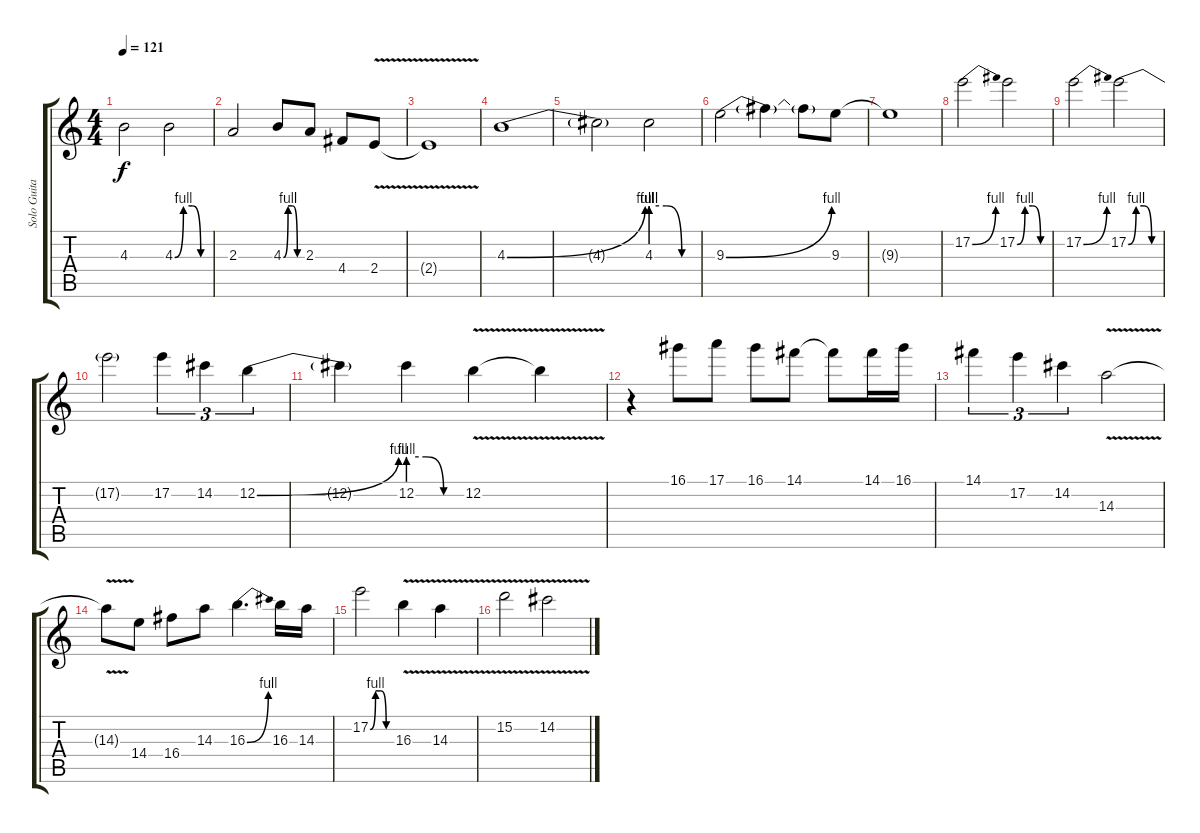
\track ("Solo Guitar" "Solo Guita") {instrument distortionguitar}
\staff {score tabs}
\tuning (E4 B3 G3 D3 A2 E2) {hide}
\ts (4 4)
\tempo 121
\clef g2
\ks c
4.3{t}.2{dy f} 4.3{be (custom 0 0 15 4 30 4 45 0 60 0)}.2 |
2.3.2 4.3{be (custom 0 0 15 4 30 4 45 0 60 0)}.8 2.3.8 4.4.8 2.4{v}.8 |
2.4{t}.1 |
4.3{be (bend 0 0 60 4)}.1 |
4.3{t}.2 4.3{be (custom 0 4 20 4 40 0 60 0)}.2 |
9.3{be (bend 0 0 60 4)}.2 9.3{t}.4 9.3{t}.8 9.3.8 |
9.3{t}.1 |
17.2{be (bend 0 0 60 4)}.2 17.2{be (custom 0 0 15 4 30 4 45 0 60 0)}.2 |
17.2{be (bend 0 0 60 4)}.2 17.2{be (custom 0 0 15 4 30 4 45 0 60 0)}.2 |
17.2{t}.2 17.2.4{tu (3 2)} 14.2.4{tu (3 2)} 12.2{be (bend 0 0 60 4)}.4{tu (3 2)} |
12.2{t}.4 12.2{be (custom 0 4 20 4 40 0 60 0)}.4 12.2{v}.4 12.2{t}.4 |
r.4 16.1.8 17.1.8 16.1.8 14.1.8 14.1{t}.8 14.1.16 16.1.16 |
14.1.4{tu (3 2)} 17.2.4{tu (3 2)} 14.2.4{tu (3 2)} 14.3{v}.2 |
14.3{t}.8 14.4.8 16.4.8 14.3.8 16.3{be (bend 0 0 60 4)}.4{d} 16.3.16 14.3.16 |
17.2{be (custom 0 0 15 4 30 4 45 0 60 0)}.2 16.3{v}.4 14.3{v}.4 |
15.2{v}.2 14.2{v}.2
